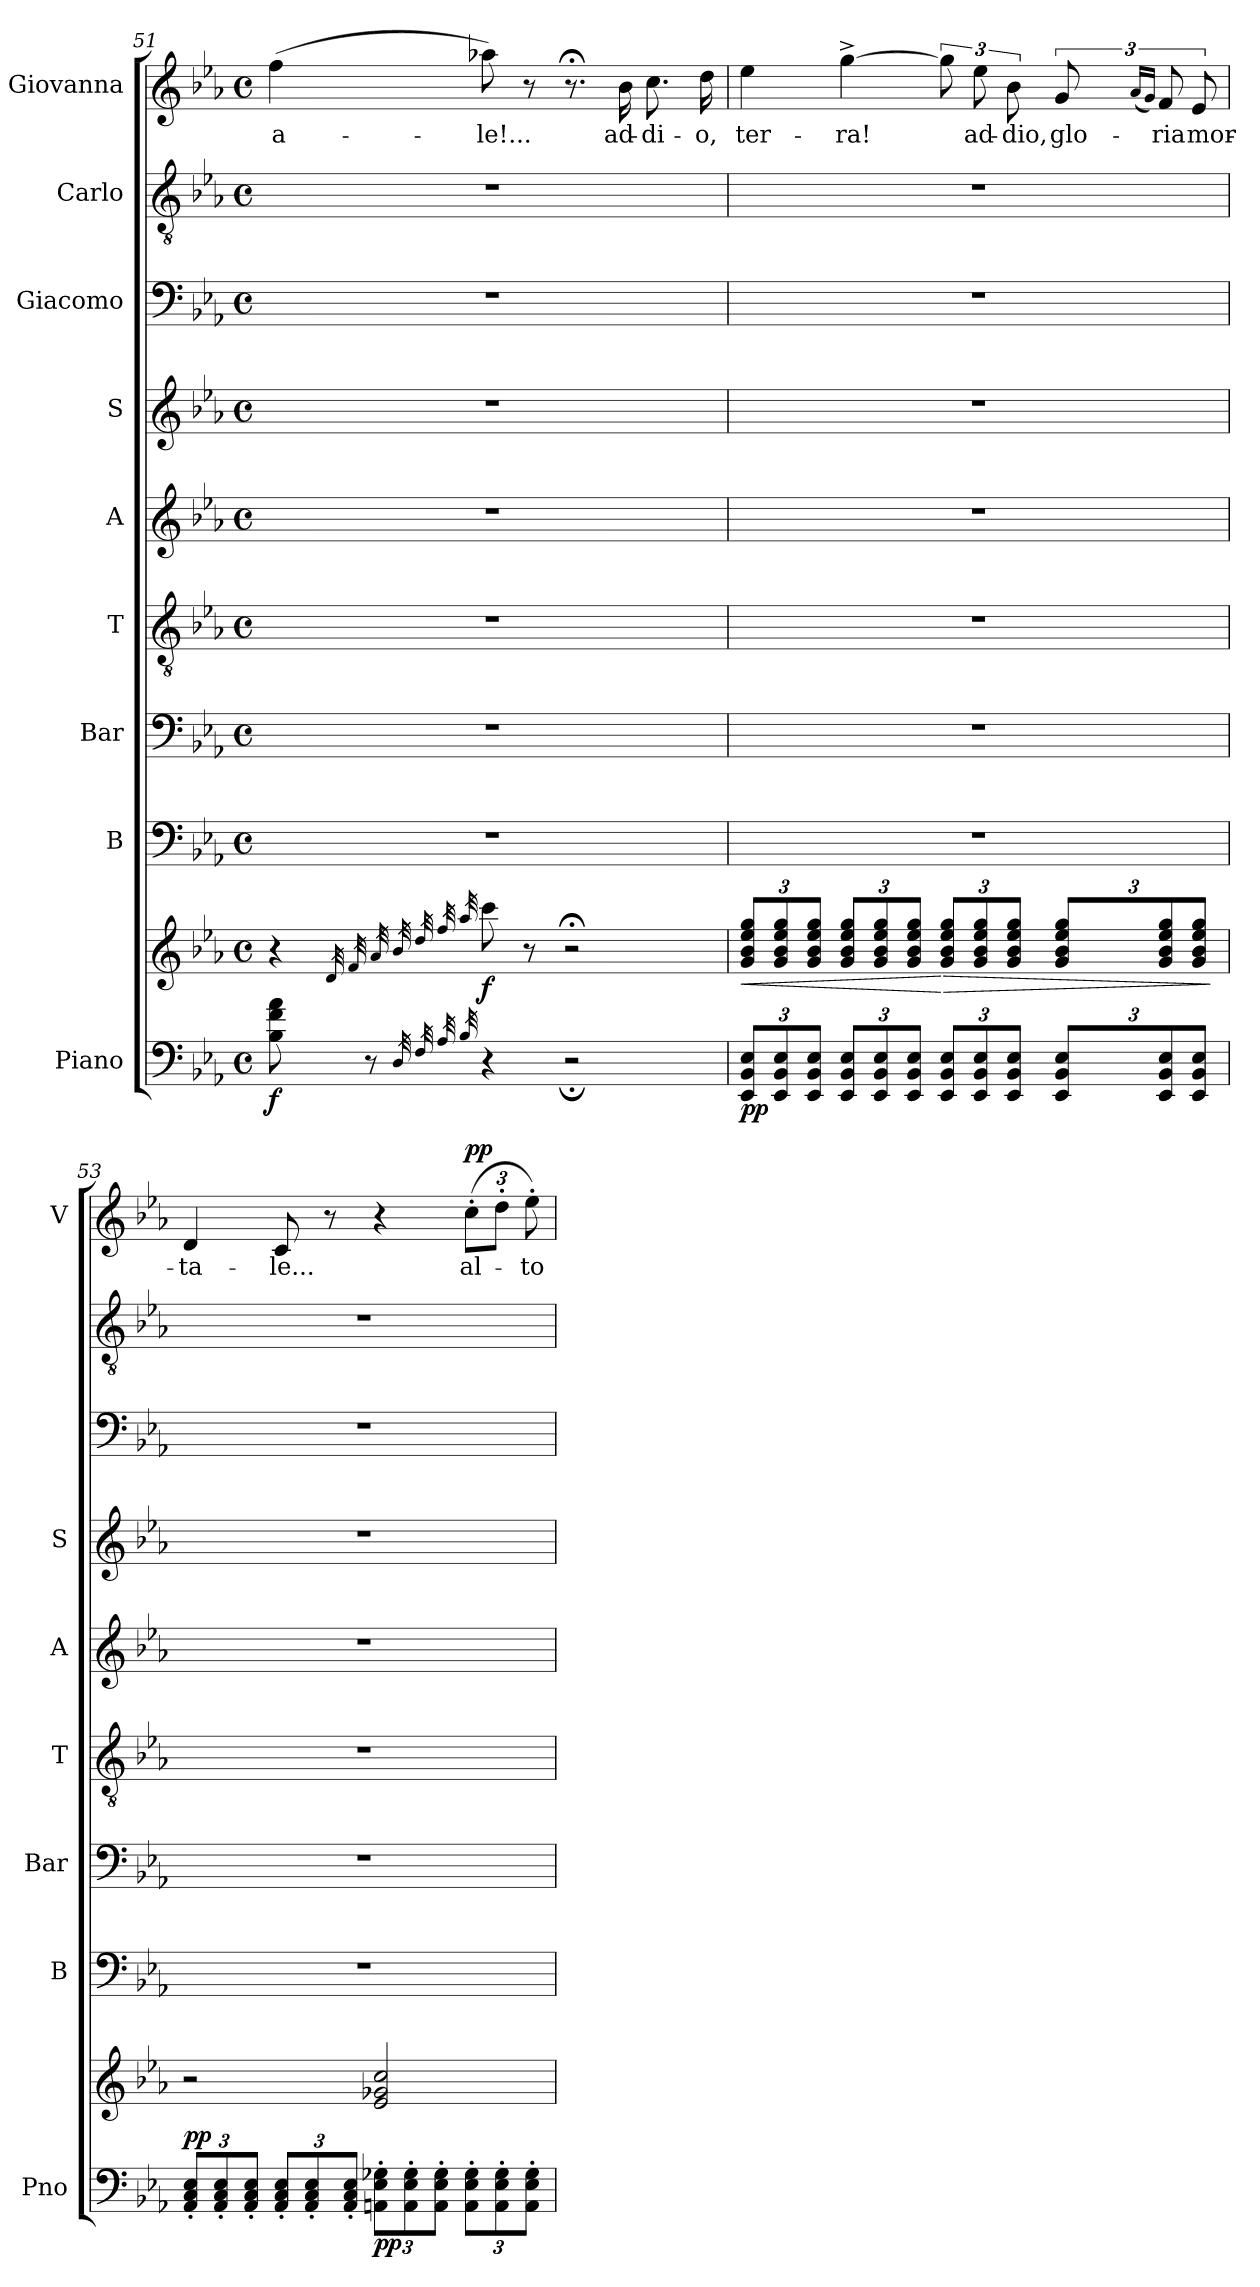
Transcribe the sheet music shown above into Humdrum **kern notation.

**kern	**kern	**dynam	**kern	**kern	**kern	**kern	**kern	**kern	**kern	**kern	**text	**dynam
*part9	*part9	*part9	*part8	*part7	*part6	*part5	*part4	*part3	*part2	*part1	*part1	*part1
*staff10	*staff9	*staff9/10	*staff8	*staff7	*staff6	*staff5	*staff4	*staff3	*staff2	*staff1	*staff1	*staff1
*I"Piano	*	*	*I"B	*I"Bar	*I"T	*I"A	*I"S	*I"Giacomo	*I"Carlo	*I"Giovanna	*	*
*I'Pno	*	*	*I'B	*I'Bar	*I'T	*I'A	*I'S	*	*	*I'V	*	*
*clefF4	*clefG2	*	*clefF4	*clefF4	*clefGv2	*clefG2	*clefG2	*clefF4	*clefGv2	*clefG2	*	*
*k[b-e-a-]	*k[b-e-a-]	*	*k[b-e-a-]	*k[b-e-a-]	*k[b-e-a-]	*k[b-e-a-]	*k[b-e-a-]	*k[b-e-a-]	*k[b-e-a-]	*k[b-e-a-]	*	*
*M4/4	*M4/4	*	*M4/4	*M4/4	*M4/4	*M4/4	*M4/4	*M4/4	*M4/4	*M4/4	*	*
*met(c)	*met(c)	*	*met(c)	*met(c)	*met(c)	*met(c)	*met(c)	*met(c)	*met(c)	*met(c)	*	*
=51	=51	=51	=51	=51	=51	=51	=51	=51	=51	=51	=51	=51
*^	*	*	*	*	*	*	*	*	*	*	*	*
!	!	!	!LO:DY:b=2	!	!	!	!	!	!	!	!	!	!
4ryy	8B-\ 8f\ 8a-\	4r	f	1r	1r	1r	1r	1r	1r	1r	(4ff\	a-	.
.	8r	.	.	.	.	.	.	.	.	.	.	.	.
.	.	32qd/	.	.	.	.	.	.	.	.	.	.	.
.	.	32qf/	.	.	.	.	.	.	.	.	.	.	.
.	.	32qa-/	.	.	.	.	.	.	.	.	.	.	.
32qD/LLL	.	32qb-/	.	.	.	.	.	.	.	.	.	.	.
32qF/	.	32qdd/	.	.	.	.	.	.	.	.	.	.	.
32qA-/	.	32qff/	.	.	.	.	.	.	.	.	.	.	.
32qB-/	.	32qaa-/JJJ	.	.	.	.	.	.	.	.	.	.	.
!	!	!	!LO:DY:b	!	!	!	!	!	!	!	!	!	!
2.ryy	4r	8ccc\	f	.	.	.	.	.	.	.	8aa-X\)	-le!...	.
.	.	8r	.	.	.	.	.	.	.	.	8r	.	.
.	2r;<	2r;<	.	.	.	.	.	.	.	.	8.r;<	.	.
.	.	.	.	.	.	.	.	.	.	.	16b-\	ad-	.
.	.	.	.	.	.	.	.	.	.	.	8.cc\	-di-	.
.	.	.	.	.	.	.	.	.	.	.	16dd\	-o,	.
*v	*v	*	*	*	*	*	*	*	*	*	*	*	*
!!LO:LB:g=z
=52	=52	=52	=52	=52	=52	=52	=52	=52	=52	=52	=52	=52
*Xbrackettup	*Xbrackettup	*	*	*	*	*	*	*	*	*	*	*
!	!	!LO:HP:b	!	!	!	!	!	!	!	!	!	!
!	!	!LO:DY:n=1:b=2	!	!	!	!	!	!	!	!	!	!
!	!	!LO:DY:n=2:b	!	!	!	!	!	!	!	!	!	!
12EE-/ 12BB-/ 12E-/L	12g/ 12b-/ 12ee-/ 12gg/L	< p p	1r	1r	1r	1r	1r	1r	1r	4ee-\	ter-	.
12EE-/ 12BB-/ 12E-/	12g/ 12b-/ 12ee-/ 12gg/	.	.	.	.	.	.	.	.	.	.	.
12EE-/ 12BB-/ 12E-/J	12g/ 12b-/ 12ee-/ 12gg/J	.	.	.	.	.	.	.	.	.	.	.
12EE-/ 12BB-/ 12E-/L	12g/ 12b-/ 12ee-/ 12gg/L	.	.	.	.	.	.	.	.	[4gg^\	-ra!	.
12EE-/ 12BB-/ 12E-/	12g/ 12b-/ 12ee-/ 12gg/	.	.	.	.	.	.	.	.	.	.	.
12EE-/ 12BB-/ 12E-/J	12g/ 12b-/ 12ee-/ 12gg/J	.	.	.	.	.	.	.	.	.	.	.
!	!	!LO:HP:n=1:b	!	!	!	!	!	!	!	!	!	!
!	!	!LO:DY:n=3:b=2	!	!	!	!	!	!	!	!	!	!
!	!	!LO:DY:n=4:b	!	!	!	!	!	!	!	!	!	!
12EE-/ 12BB-/ 12E-/L	12g/ 12b-/ 12ee-/ 12gg/L	[ > mf mf	.	.	.	.	.	.	.	12gg\]	.	.
12EE-/ 12BB-/ 12E-/	12g/ 12b-/ 12ee-/ 12gg/	.	.	.	.	.	.	.	.	12ee-\	ad-	.
12EE-/ 12BB-/ 12E-/J	12g/ 12b-/ 12ee-/ 12gg/J	.	.	.	.	.	.	.	.	12b-\	-dio,	.
12EE-/ 12BB-/ 12E-/L	12g/ 12b-/ 12ee-/ 12gg/L	.	.	.	.	.	.	.	.	12g/	glo-	.
.	.	.	.	.	.	.	.	.	.	(16qa-/LL	.	.
.	.	.	.	.	.	.	.	.	.	16qg/JJ)	.	.
12EE-/ 12BB-/ 12E-/	12g/ 12b-/ 12ee-/ 12gg/	.	.	.	.	.	.	.	.	12f/	-ria	.
12EE-/ 12BB-/ 12E-/J	12g/ 12b-/ 12ee-/ 12gg/J	.	.	.	.	.	.	.	.	12e-/	mor-	.
.	.	]	.	.	.	.	.	.	.	.	.	.
=53	=53	=53	=53	=53	=53	=53	=53	=53	=53	=53	=53	=53
!	!	!LO:DY:a=2	!	!	!	!	!	!	!	!	!	!
12AA-/' 12C/' 12E-/'L	2r	pp	1r	1r	1r	1r	1r	1r	1r	4d/	-ta-	.
12AA-/' 12C/' 12E-/'	.	.	.	.	.	.	.	.	.	.	.	.
12AA-/' 12C/' 12E-/'J	.	.	.	.	.	.	.	.	.	.	.	.
12AA-/' 12C/' 12E-/'L	.	.	.	.	.	.	.	.	.	8c/	-le...	.
12AA-/' 12C/' 12E-/'	.	.	.	.	.	.	.	.	.	.	.	.
.	.	.	.	.	.	.	.	.	.	8r	.	.
12AA-/' 12C/' 12E-/'J	.	.	.	.	.	.	.	.	.	.	.	.
!	!	!LO:DY:b=2	!	!	!	!	!	!	!	!	!	!
!	!	!LO:DY:n=1:b	!	!	!	!	!	!	!	!	!	!
12AAn\' 12E-\' 12G-X\'L	2e-/ 2g-X/ 2cc/	p p	.	.	.	.	.	.	.	4r	.	.
12AA\' 12E-\' 12G-\'	.	.	.	.	.	.	.	.	.	.	.	.
12AA\' 12E-\' 12G-\'J	.	.	.	.	.	.	.	.	.	.	.	.
*	*	*	*	*	*	*	*	*	*	*Xbrackettup	*	*
!	!	!	!	!	!	!	!	!	!	!	!	!LO:DY:a
12AA\' 12E-\' 12G-\'L	.	.	.	.	.	.	.	.	.	(12cc'\L	al-	pp
12AA\' 12E-\' 12G-\'	.	.	.	.	.	.	.	.	.	12dd'\J	.	.
12AA\' 12E-\' 12G-\'J	.	.	.	.	.	.	.	.	.	12ee-'\)	-to	.
=	=	=	=	=	=	=	=	=	=	=	=	=
*-	*-	*-	*-	*-	*-	*-	*-	*-	*-	*-	*-	*-
